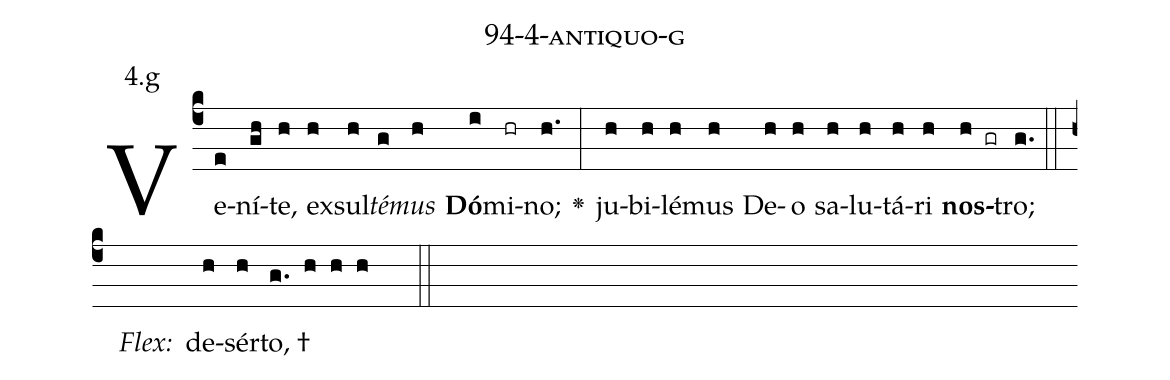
name: 94-4-antiquo-g;
annotation: 4.g;
%%
(c4)Ve(e)ní(gh)te,(h) ex(h)sul(h)<i>té</i>(g)<i>mus</i>(h) <b>Dó</b>(i)mi(hr)no;(h.) <v>\greheightstar</v>(:) ju(h)bi(h)lé(h)mus(h) De(h)o(h) sa(h)lu(h)tá(h)ri(h) <b>nos</b>(h gr)tro;(g.) (::)
<i>Flex:</i>()  de(h)sér(h)to, †(g. h h h  ::)

%E(h) u(h) o(h) u(h) a(h) e.(g.) (::)
